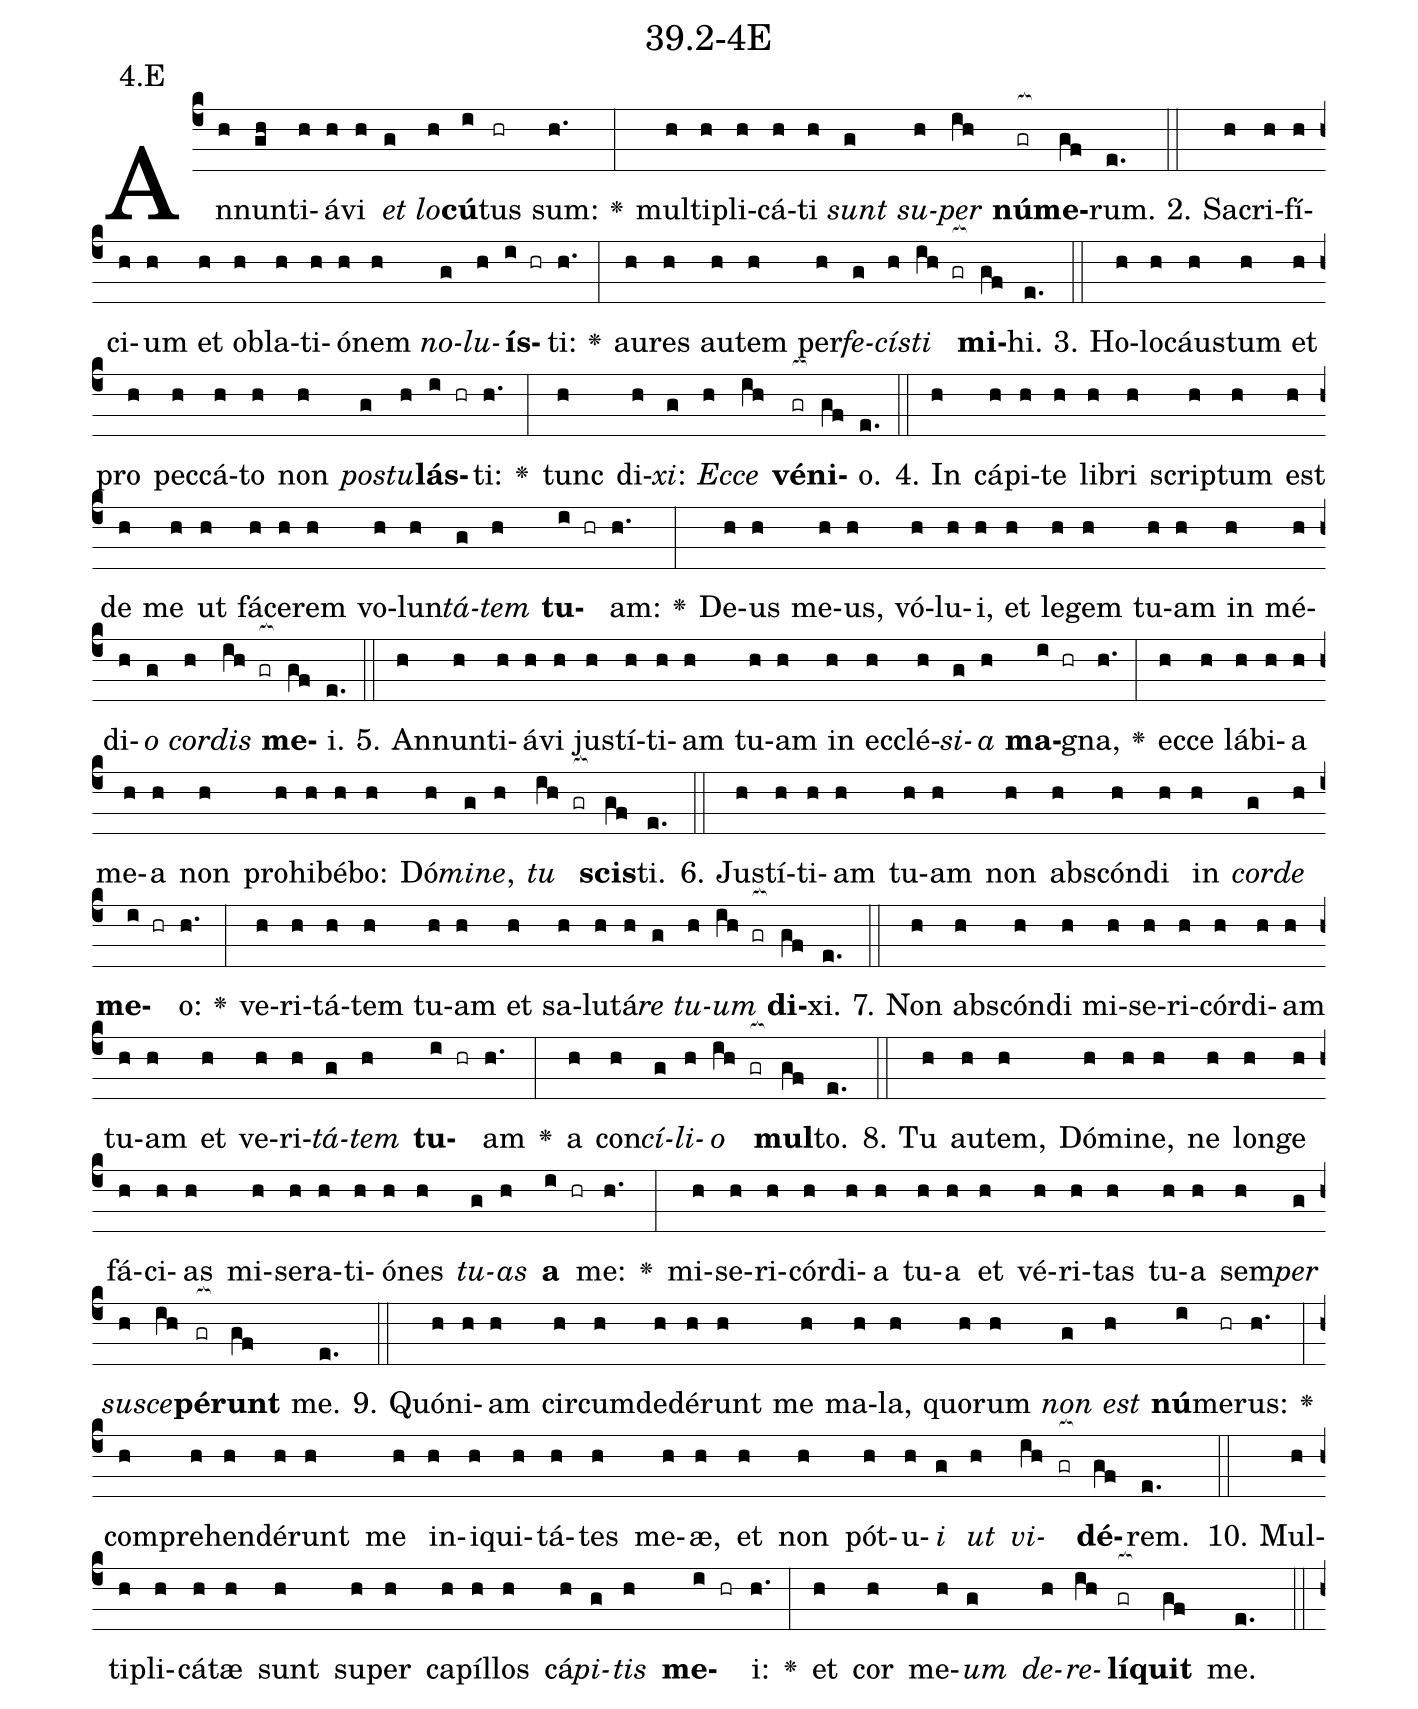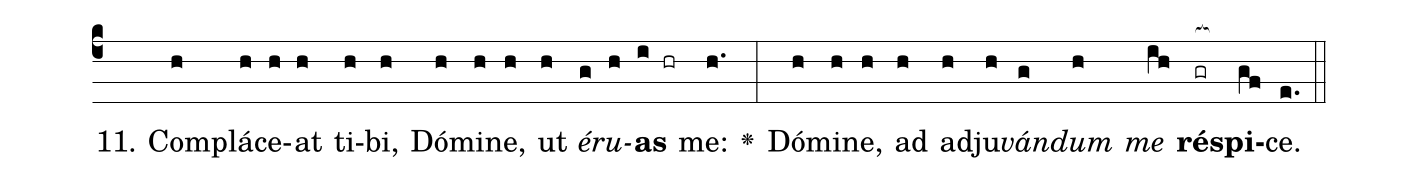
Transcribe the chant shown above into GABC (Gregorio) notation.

name: 39.2-4E;
annotation: 4.E;
%%
(c4)An(h)nun(gh)ti(h)á(h)vi(h) <i>et</i>(g) <i>lo</i>(h)<b>cú</b>(i)tus(hr) sum:(h.) <v>\greheightstar</v>(:) mul(h)ti(h)pli(h)cá(h)ti(h) <i>sunt</i>(g) <i>su</i>(h)<i>per</i>(ih) <b>nú</b>(gr[ocb:1{])<b>me</b>(gf[ocb:0}])rum.(e.) (::)
2. Sa(h)cri(h)fí(h)ci(h)um(h) et(h) ob(h)la(h)ti(h)ó(h)nem(h) <i>no</i>(g)<i>lu</i>(h)<b>ís</b>(i hr)ti:(h.) <v>\greheightstar</v>(:) au(h)res(h) au(h)tem(h) per(h)<i>fe</i>(g)<i>cís</i>(h)<i>ti</i>(ih gr[ocb:1{]) <b>mi</b>(gf[ocb:0}])hi.(e.) (::)
3. Ho(h)lo(h)cáus(h)tum(h) et(h) pro(h) pec(h)cá(h)to(h) non(h) <i>pos</i>(g)<i>tu</i>(h)<b>lás</b>(i hr)ti:(h.) <v>\greheightstar</v>(:) tunc(h) di(h)<i>xi</i>:(g) <i>Ec</i>(h)<i>ce</i>(ih) <b>vé</b>(gr[ocb:1{])<b>ni</b>(gf[ocb:0}])o.(e.) (::)
4. In(h) cá(h)pi(h)te(h) li(h)bri(h) scrip(h)tum(h) est(h) de(h) me(h) ut(h) fá(h)ce(h)rem(h) vo(h)lun(h)<i>tá</i>(g)<i>tem</i>(h) <b>tu</b>(i hr)am:(h.) <v>\greheightstar</v>(:) De(h)us(h) me(h)us,(h) vó(h)lu(h)i,(h) et(h) le(h)gem(h) tu(h)am(h) in(h) mé(h)di(h)<i>o</i>(g) <i>cor</i>(h)<i>dis</i>(ih gr[ocb:1{]) <b>me</b>(gf[ocb:0}])i.(e.) (::)
5. An(h)nun(h)ti(h)á(h)vi(h) jus(h)tí(h)ti(h)am(h) tu(h)am(h) in(h) ec(h)clé(h)<i>si</i>(g)<i>a</i>(h) <b>ma</b>(i hr)gna,(h.) <v>\greheightstar</v>(:) ec(h)ce(h) lá(h)bi(h)a(h) me(h)a(h) non(h) pro(h)hi(h)bé(h)bo:(h) Dó(h)<i>mi</i>(g)<i>ne</i>,(h) <i>tu</i>(ih gr[ocb:1{]) <b>scis</b>(gf[ocb:0}])ti.(e.) (::)
6. Jus(h)tí(h)ti(h)am(h) tu(h)am(h) non(h) abs(h)cón(h)di(h) in(h) <i>cor</i>(g)<i>de</i>(h) <b>me</b>(i hr)o:(h.) <v>\greheightstar</v>(:) ve(h)ri(h)tá(h)tem(h) tu(h)am(h) et(h) sa(h)lu(h)tá(h)<i>re</i>(g) <i>tu</i>(h)<i>um</i>(ih gr[ocb:1{]) <b>di</b>(gf[ocb:0}])xi.(e.) (::)
7. Non(h) abs(h)cón(h)di(h) mi(h)se(h)ri(h)cór(h)di(h)am(h) tu(h)am(h) et(h) ve(h)ri(h)<i>tá</i>(g)<i>tem</i>(h) <b>tu</b>(i hr)am(h.) <v>\greheightstar</v>(:) a(h) con(h)<i>cí</i>(g)<i>li</i>(h)<i>o</i>(ih gr[ocb:1{]) <b>mul</b>(gf[ocb:0}])to.(e.) (::)
8. Tu(h) au(h)tem,(h) Dó(h)mi(h)ne,(h) ne(h) lon(h)ge(h) fá(h)ci(h)as(h) mi(h)se(h)ra(h)ti(h)ó(h)nes(h) <i>tu</i>(g)<i>as</i>(h) <b>a</b>(i hr) me:(h.) <v>\greheightstar</v>(:) mi(h)se(h)ri(h)cór(h)di(h)a(h) tu(h)a(h) et(h) vé(h)ri(h)tas(h) tu(h)a(h) sem(h)<i>per</i>(g) <i>su</i>(h)<i>sce</i>(ih)<b>pé</b>(gr[ocb:1{])<b>runt</b>(gf[ocb:0}]) me.(e.) (::)
9. Quón(h)i(h)am(h) cir(h)cum(h)de(h)dé(h)runt(h) me(h) ma(h)la,(h) quo(h)rum(h) <i>non</i>(g) <i>est</i>(h) <b>nú</b>(i)me(hr)rus:(h.) <v>\greheightstar</v>(:) com(h)pre(h)hen(h)dé(h)runt(h) me(h) in(h)i(h)qui(h)tá(h)tes(h) me(h)æ,(h) et(h) non(h) pót(h)u(h)<i>i</i>(g) <i>ut</i>(h) <i>vi</i>(ih gr[ocb:1{])<b>dé</b>(gf[ocb:0}])rem.(e.) (::)
10. Mul(h)ti(h)pli(h)cá(h)tæ(h) sunt(h) su(h)per(h) ca(h)píl(h)los(h) cá(h)<i>pi</i>(g)<i>tis</i>(h) <b>me</b>(i hr)i:(h.) <v>\greheightstar</v>(:) et(h) cor(h) me(h)<i>um</i>(g) <i>de</i>(h)<i>re</i>(ih)<b>lí</b>(gr[ocb:1{])<b>quit</b>(gf[ocb:0}]) me.(e.) (::)
11. Com(h)plá(h)ce(h)at(h) ti(h)bi,(h) Dó(h)mi(h)ne,(h) ut(h) <i>é</i>(g)<i>ru</i>(h)<b>as</b>(i hr) me:(h.) <v>\greheightstar</v>(:) Dó(h)mi(h)ne,(h) ad(h) ad(h)ju(h)<i>ván</i>(g)<i>dum</i>(h) <i>me</i>(ih) <b>ré</b>(gr[ocb:1{])<b>spi</b>(gf[ocb:0}])ce.(e.) (::)
